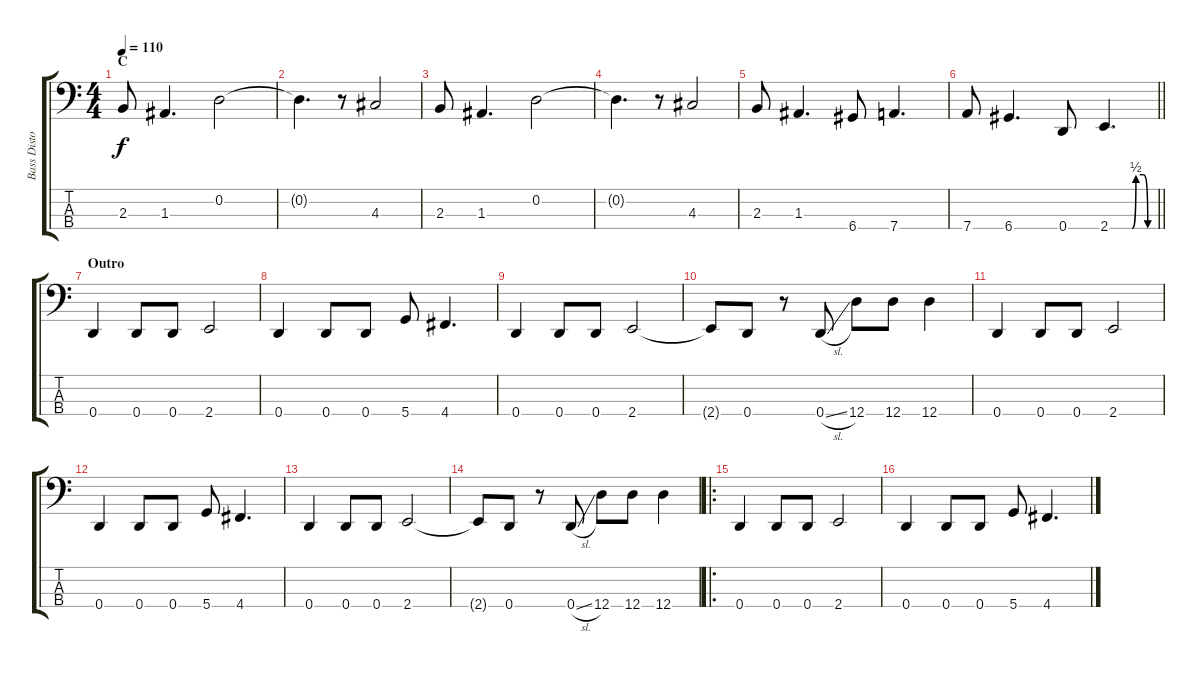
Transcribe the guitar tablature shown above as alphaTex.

\track ("Bass Distortion" "Bass Disto") {instrument electricbassfinger}
\staff {score tabs}
\tuning (G2 D2 A1 D1) {hide}
\ts (4 4)
\section ("" "C")
\tempo 110
\clef f4
\ks c
2.3.8{dy f} 1.3.4{d} 0.2.2 |
0.2{t}.4{d} r.8 4.3.2 |
2.3.8 1.3.4{d} 0.2.2 |
0.2{t}.4{d} r.8 4.3.2 |
2.3.8 1.3.4{d} 6.4.8 7.4.4{d} |
\barLineRight lightlight
7.4.8 6.4.4{d} 0.4.8 2.4{be (custom 0 0 15 0 30 0 35 2 45 2 51 0 60 0)}.4{d} |
\section ("" "Outro")
0.4.4 0.4.8 0.4.8 2.4.2 |
0.4.4 0.4.8 0.4.8 5.4.8 4.4.4{d} |
0.4.4 0.4.8 0.4.8 2.4.2 |
2.4{t}.8 0.4.8 r.8 0.4{sl}.8 12.4.8 12.4.8 12.4.4 |
0.4.4 0.4.8 0.4.8 2.4.2 |
0.4.4 0.4.8 0.4.8 5.4.8 4.4.4{d} |
0.4.4 0.4.8 0.4.8 2.4.2 |
2.4{t}.8 0.4.8 r.8 0.4{sl}.8 12.4.8 12.4.8 12.4.4 |
\ro
0.4.4 0.4.8 0.4.8 2.4.2 |
0.4.4 0.4.8 0.4.8 5.4.8 4.4.4{d}
